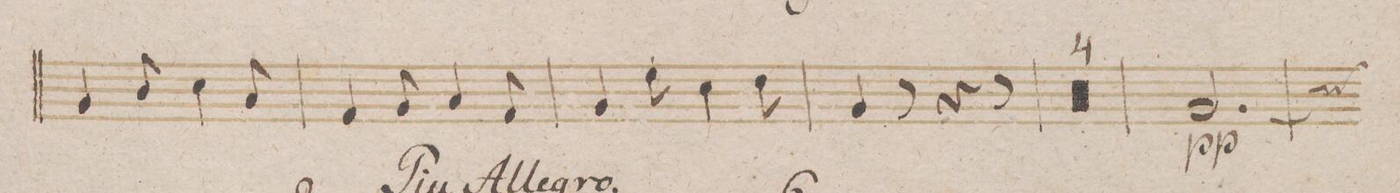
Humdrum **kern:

**kern	**dynam
*I"Fagotto 2do	*
*clefF4	*
*k[b-e-]	*
*M6/8	*
4BB-/	.
8D/	.
4E-\	.
8C/	.
=64	=64
4AA/	.
8BB-/	.
4C/	.
8AA/	.
=65	=65
4BB-/	.
8G\	.
4E-\	.
8F\	.
=66	=66
4BB-/	.
8r	.
4r	.
8r	.
=67	=67
0.r	.
=68	=68
=69	=69
=70	=70
=71	=71
[2.BB-/	pp
*custos:E	*
=72	=72
*-	*-
